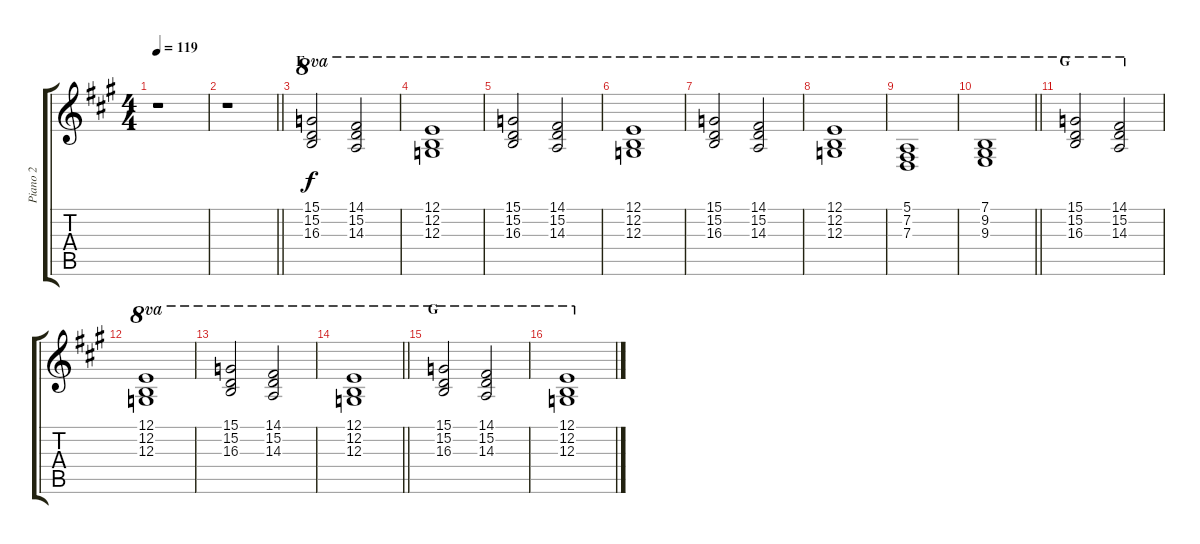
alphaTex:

\track ("Piano 2" "Piano 2") {instrument acousticgrandpiano}
\staff {score tabs}
\tuning (E4 B3 G3 D3 A2 E2) {hide}
\ts (4 4)
\tempo 119
\clef g2
\ks a
r.1{dy f} |
\barLineRight lightlight
r.1 |
\section ("" "F")
(15.1 15.2 16.3).2{ot 8va} (14.1 15.2 14.3).2{ot 8va} |
(12.1 12.2 12.3).1{ot 8va} |
(15.1 15.2 16.3).2{ot 8va} (14.1 15.2 14.3).2{ot 8va} |
(12.1 12.2 12.3).1{ot 8va} |
(15.1 15.2 16.3).2{ot 8va} (14.1 15.2 14.3).2{ot 8va} |
(12.1 12.2 12.3).1{ot 8va} |
(5.1 7.2 7.3).1{ot 8va} |
\barLineRight lightlight
(7.1 9.2 9.3).1{ot 8va} |
\section ("" "G")
(15.1 15.2 16.3).2{ot 8va} (14.1 15.2 14.3).2{ot 8va} |
(12.1 12.2 12.3).1{ot 8va} |
(15.1 15.2 16.3).2{ot 8va} (14.1 15.2 14.3).2{ot 8va} |
\barLineRight lightlight
(12.1 12.2 12.3).1{ot 8va} |
\section ("" "G")
(15.1 15.2 16.3).2{ot 8va} (14.1 15.2 14.3).2{ot 8va} |
(12.1 12.2 12.3).1{ot 8va}
